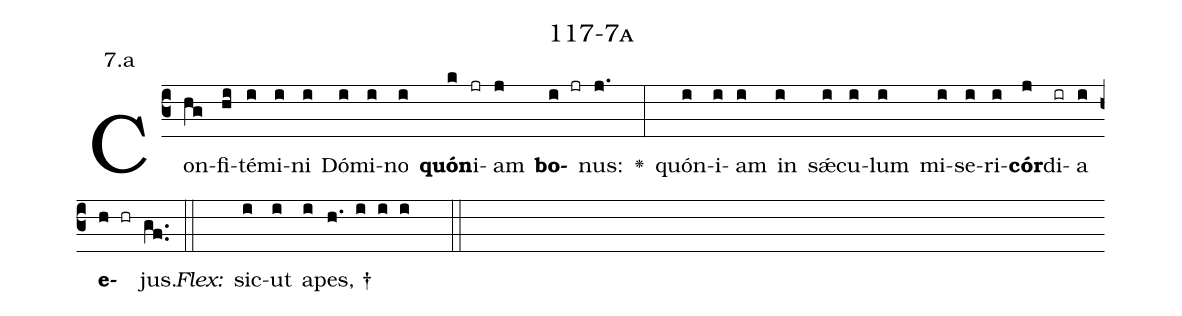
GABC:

name: 117-7a;
annotation: 7.a;
%%
(c3)Con(hg)fi(hi)té(i)mi(i)ni(i) Dó(i)mi(i)no(i) <b>quón</b>(k)i(jr)am(j) <b>bo</b>(i jr)nus:(j.) <v>\greheightstar</v>(:) quón(i)i(i)am(i) in(i) sǽ(i)cu(i)lum(i) mi(i)se(i)ri(i)<b>cór</b>(j)di(ir)a(i) <b>e</b>(h hr)jus.(gf..) (::)
<i>Flex:</i>()  sic(i)ut(i) a(i)pes, †(h. i i i  ::)

%E(i) u(i) o(j) u(i) a(h) e.(gf..) (::)
